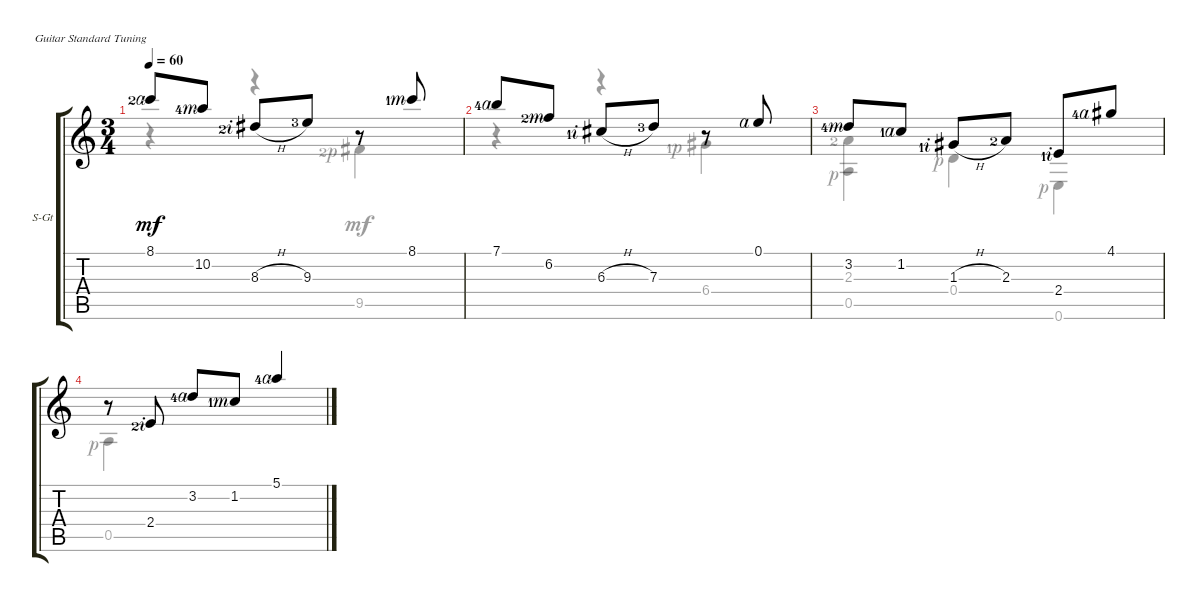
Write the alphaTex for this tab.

\defaultSystemsLayout 4
\bracketExtendMode groupsimilarinstruments
\firstSystemTrackNameOrientation horizontal
\otherSystemsTrackNameOrientation horizontal
\track ("Steel Guitar" "S-Gt") {instrument acousticguitarsteel}
\staff {score tabs}
\tuning (E4 B3 G3 D3 A2 E2)
\voice
\ts (3 4)
\tempo 60
\clef g2
\ks c
8.1{lf 3 rf 4}.8{dy mf} 10.2{lf 5 rf 3}.8 8.3{h lf 3 rf 2}.8 9.3{lf 4}.8 r.8 8.1{lf 2 rf 3}.8 |
7.1{lf 5 rf 4}.8 6.2{lf 3 rf 3}.8 6.3{h lf 2 rf 2}.8 7.3{lf 4}.8 r.8 0.1{rf 4}.8 |
3.2{lf 5 rf 3}.8 1.2{lf 2 rf 4}.8 1.3{h lf 2 rf 2}.8 2.3{lf 3}.8 2.4{lf 2 rf 2}.8 4.1{lf 5 rf 4}.8 |
r.8 2.4{lf 3 rf 2}.8 3.2{lf 5 rf 4}.8 1.2{lf 2 rf 3}.8 5.1{lf 5 rf 4}.4
\voice
\clef g2
\ottava regular
\simile none
\ks c
r.4{dy mf} r.4 9.5{lf 3 rf 1}.4 |
r.4 r.4 6.4{lf 2 rf 1}.4 |
(0.5{rf 1} 2.3{lf 3}).4 0.4{rf 1}.4 0.6{rf 1}.4 |
0.5{rf 1}.4
